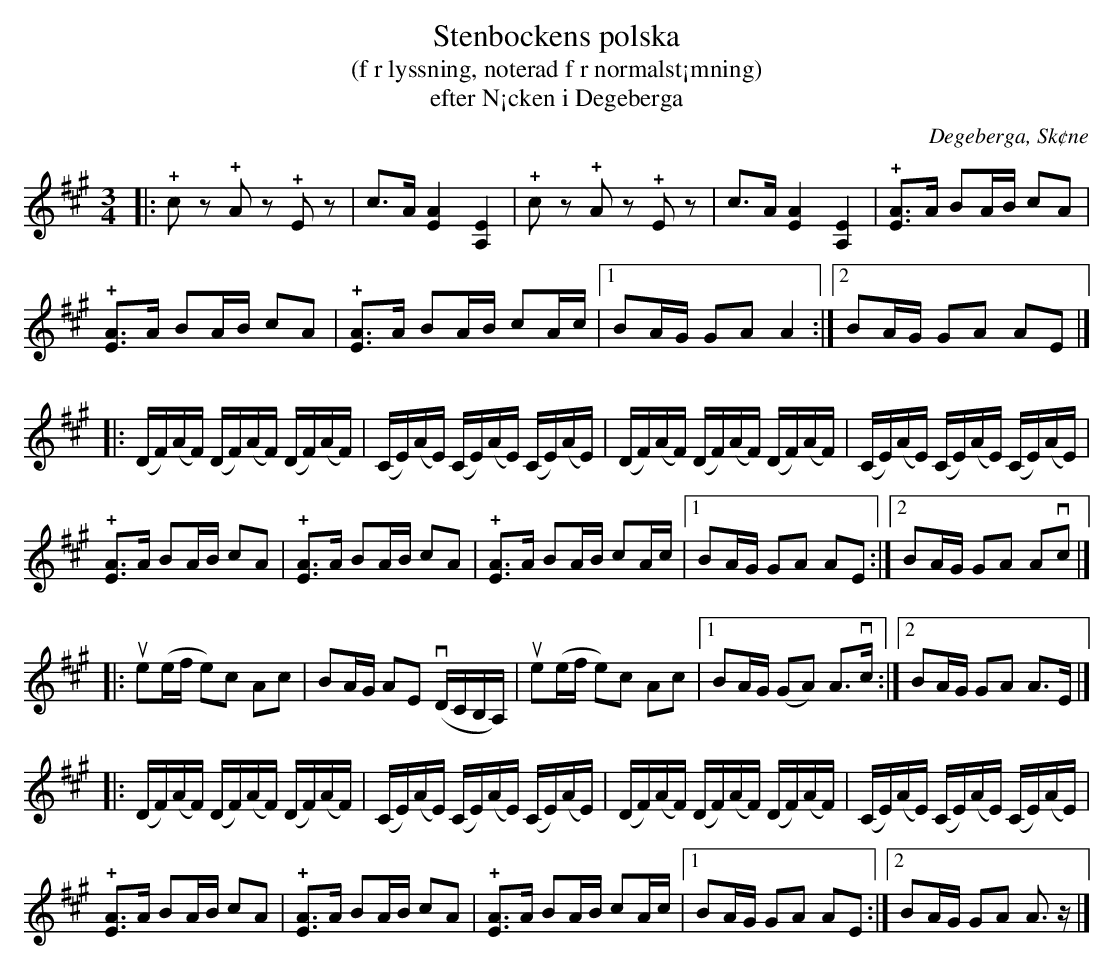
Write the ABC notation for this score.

X:1
T:Stenbockens polska
T:(f r lyssning, noterad f r normalst¡mning)
T:efter N¡cken i Degeberga
O:Degeberga, Sk¢ne
M:3/4
L:1/4
Q:110
K:A
[L:1/8]|: !+!cz !+!Az !+!Ez | c>A [EA]2 [A,E]2 | !+!cz !+!Az !+!Ez | c>A [EA]2 [A,E]2 | !+![EA]>A BA/B/ cA |
 !+![EA]>A BA/B/ cA | !+![EA]>A BA/B/ cA/c/ |1 BA/G/ GA A2 :|2 BA/G/ GA AE |]
[L:1/16]|: (DF)(AF) (DF)(AF) (DF)(AF) | (CE)(AE) (CE)(AE) (CE)(AE) | (DF)(AF) (DF)(AF) (DF)(AF) | (CE)(AE) (CE)(AE) (CE)(AE) |
[L:1/8] !+![EA]>A BA/B/ cA | !+![EA]>A BA/B/ cA | !+![EA]>A BA/B/ cA/c/ |1 BA/G/ GA AE :|2 BA/G/ GA Avc |]
[L:1/8] |: ue(e/f/ e)c Ac | BA/G/ AE v(D/C/B,/A,/) | ue(e/f/ e)c Ac |1 BA/G/ (GA) A>vc :|2 BA/G/ GA A>E |]
[L:1/16]|: (DF)(AF) (DF)(AF) (DF)(AF) | (CE)(AE) (CE)(AE) (CE)(AE) | (DF)(AF) (DF)(AF) (DF)(AF) | (CE)(AE) (CE)(AE) (CE)(AE) |
[L:1/8] !+![EA]>A BA/B/ cA | !+![EA]>A BA/B/ cA | !+![EA]>A BA/B/ cA/c/ |1 BA/G/ GA AE :|2 BA/G/ GA A>z |]
